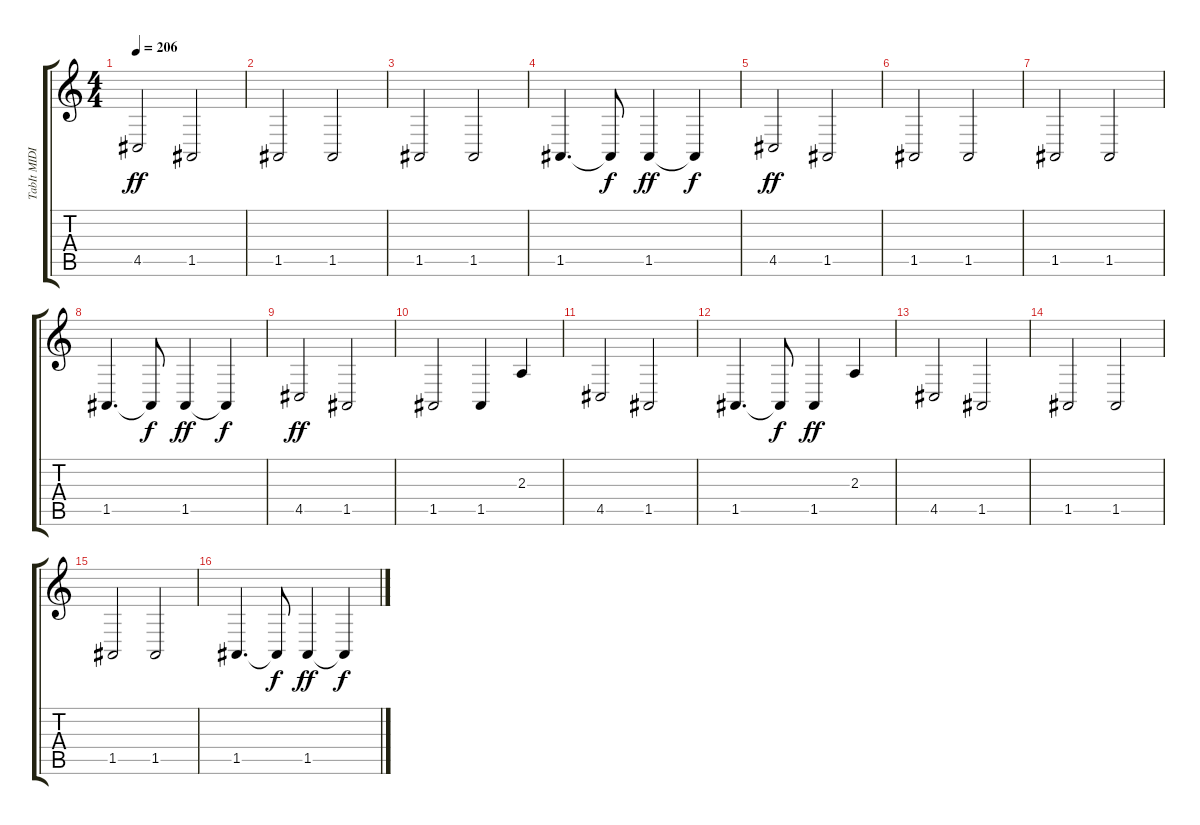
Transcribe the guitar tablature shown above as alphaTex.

\track ("TabIt MIDI - Track 3" "TabIt MIDI") {instrument acousticgrandpiano}
\staff {score tabs}
\tuning (E4 B3 G3 D3 A2 E2) {hide}
\ts (4 4)
\tempo 206
\clef g2
\ks c
4.5.2{dy ff} 1.5.2 |
1.5.2 1.5.2 |
1.5.2 1.5.2 |
1.5.4{d} 1.5{t}.8{dy f} 1.5.4{dy ff} 1.5{t}.4{dy f} |
4.5.2{dy ff} 1.5.2 |
1.5.2 1.5.2 |
1.5.2 1.5.2 |
1.5.4{d} 1.5{t}.8{dy f} 1.5.4{dy ff} 1.5{t}.4{dy f} |
4.5.2{dy ff} 1.5.2 |
1.5.2 1.5.4 2.3.4 |
4.5.2 1.5.2 |
1.5.4{d} 1.5{t}.8{dy f} 1.5.4{dy ff} 2.3.4 |
4.5.2 1.5.2 |
1.5.2 1.5.2 |
1.5.2 1.5.2 |
1.5.4{d} 1.5{t}.8{dy f} 1.5.4{dy ff} 1.5{t}.4{dy f}
